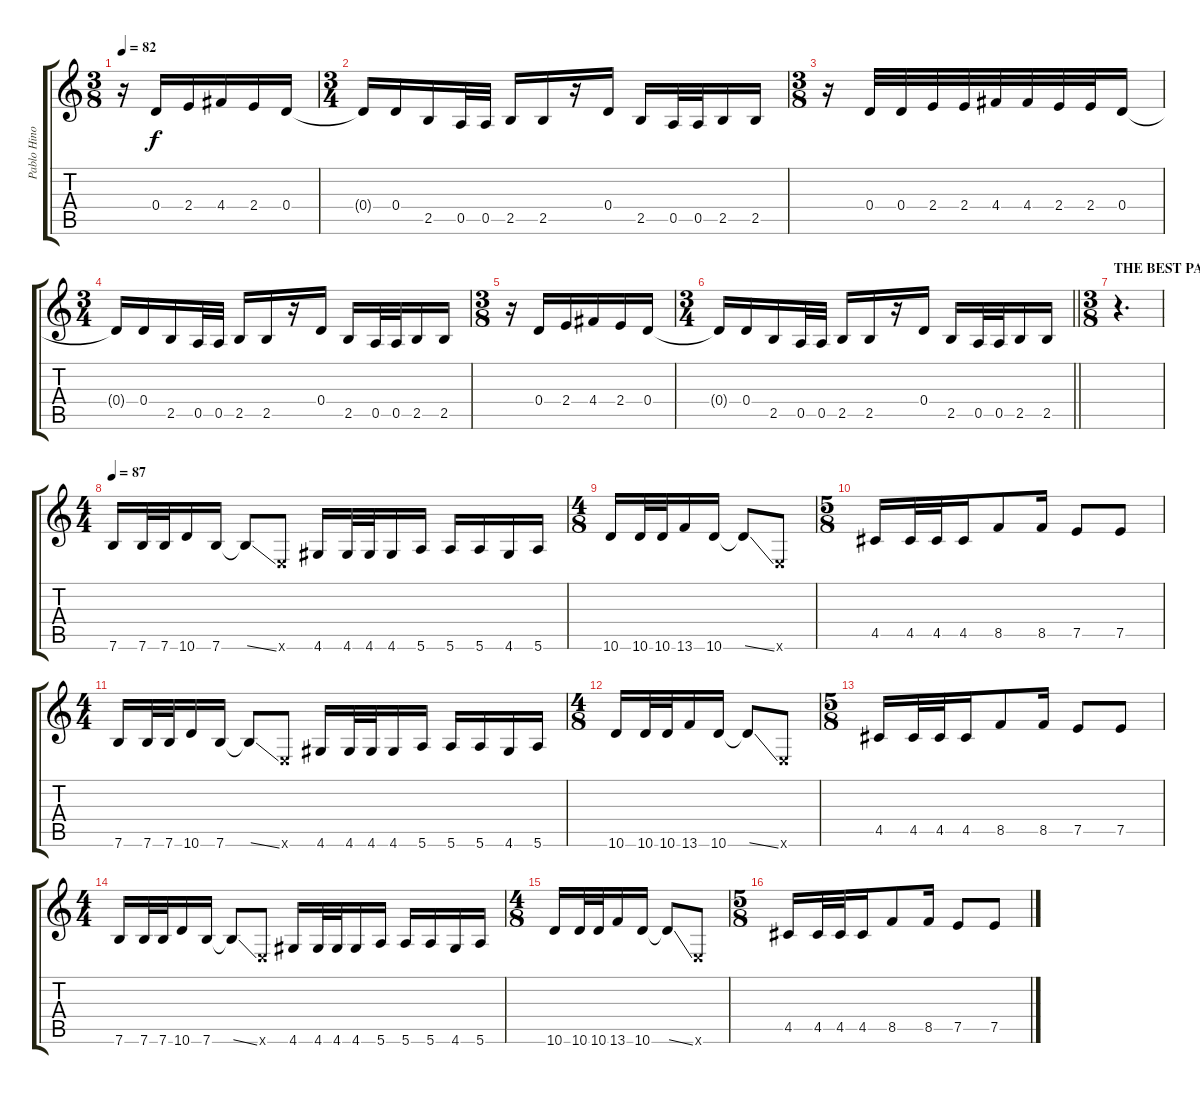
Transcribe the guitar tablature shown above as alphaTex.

\track ("Pablo Hinojos-Gonzales" "Pablo Hino") {instrument overdrivenguitar}
\staff {score tabs}
\tuning (E4 B3 G3 D3 A2 E2) {hide}
\ts (3 8)
\tempo 82
\clef g2
\ks c
r.16{dy f} 0.4.16 2.4.16 4.4.16 2.4.16 0.4.16 |
\ts (3 4)
0.4{t}.16 0.4.16 2.5.16 0.5.32 0.5.32 2.5.16 2.5.16 r.16 0.4.16 2.5.16 0.5.32 0.5.32 2.5.16 2.5.16 |
\ts (3 8)
r.16 0.4.32 0.4.32 2.4.32 2.4.32 4.4.32 4.4.32 2.4.32 2.4.32 0.4.16 |
\ts (3 4)
0.4{t}.16 0.4.16 2.5.16 0.5.32 0.5.32 2.5.16 2.5.16 r.16 0.4.16 2.5.16 0.5.32 0.5.32 2.5.16 2.5.16 |
\ts (3 8)
r.16 0.4.16 2.4.16 4.4.16 2.4.16 0.4.16 |
\ts (3 4)
\barLineRight lightlight
0.4{t}.16 0.4.16 2.5.16 0.5.32 0.5.32 2.5.16 2.5.16 r.16 0.4.16 2.5.16 0.5.32 0.5.32 2.5.16 2.5.16 |
\ts (3 8)
\section ("" "THE BEST PART!!!")
r.4{d} |
\ts (4 4)
\tempo 87
7.6.16{instrument distortionguitar} 7.6.32 7.6.32 10.6.16 7.6.16 7.6{ss t}.8 0.6{x}.8 4.6.16 4.6.32 4.6.32 4.6.16 5.6.16 5.6.16 5.6.16 4.6.16 5.6.16 |
\ts (4 8)
10.6.16 10.6.32 10.6.32 13.6.16 10.6.16 10.6{ss t}.8 0.6{x}.8 |
\ts (5 8)
4.5.16 4.5.32 4.5.32 4.5.16 8.5.8 8.5.16 7.5.8 7.5.8 |
\ts (4 4)
7.6.16 7.6.32 7.6.32 10.6.16 7.6.16 7.6{ss t}.8 0.6{x}.8 4.6.16 4.6.32 4.6.32 4.6.16 5.6.16 5.6.16 5.6.16 4.6.16 5.6.16 |
\ts (4 8)
10.6.16 10.6.32 10.6.32 13.6.16 10.6.16 10.6{ss t}.8 0.6{x}.8 |
\ts (5 8)
4.5.16 4.5.32 4.5.32 4.5.16 8.5.8 8.5.16 7.5.8 7.5.8 |
\ts (4 4)
7.6.16 7.6.32 7.6.32 10.6.16 7.6.16 7.6{ss t}.8 0.6{x}.8 4.6.16 4.6.32 4.6.32 4.6.16 5.6.16 5.6.16 5.6.16 4.6.16 5.6.16 |
\ts (4 8)
10.6.16 10.6.32 10.6.32 13.6.16 10.6.16 10.6{ss t}.8 0.6{x}.8 |
\ts (5 8)
4.5.16 4.5.32 4.5.32 4.5.16 8.5.8 8.5.16 7.5.8 7.5.8
